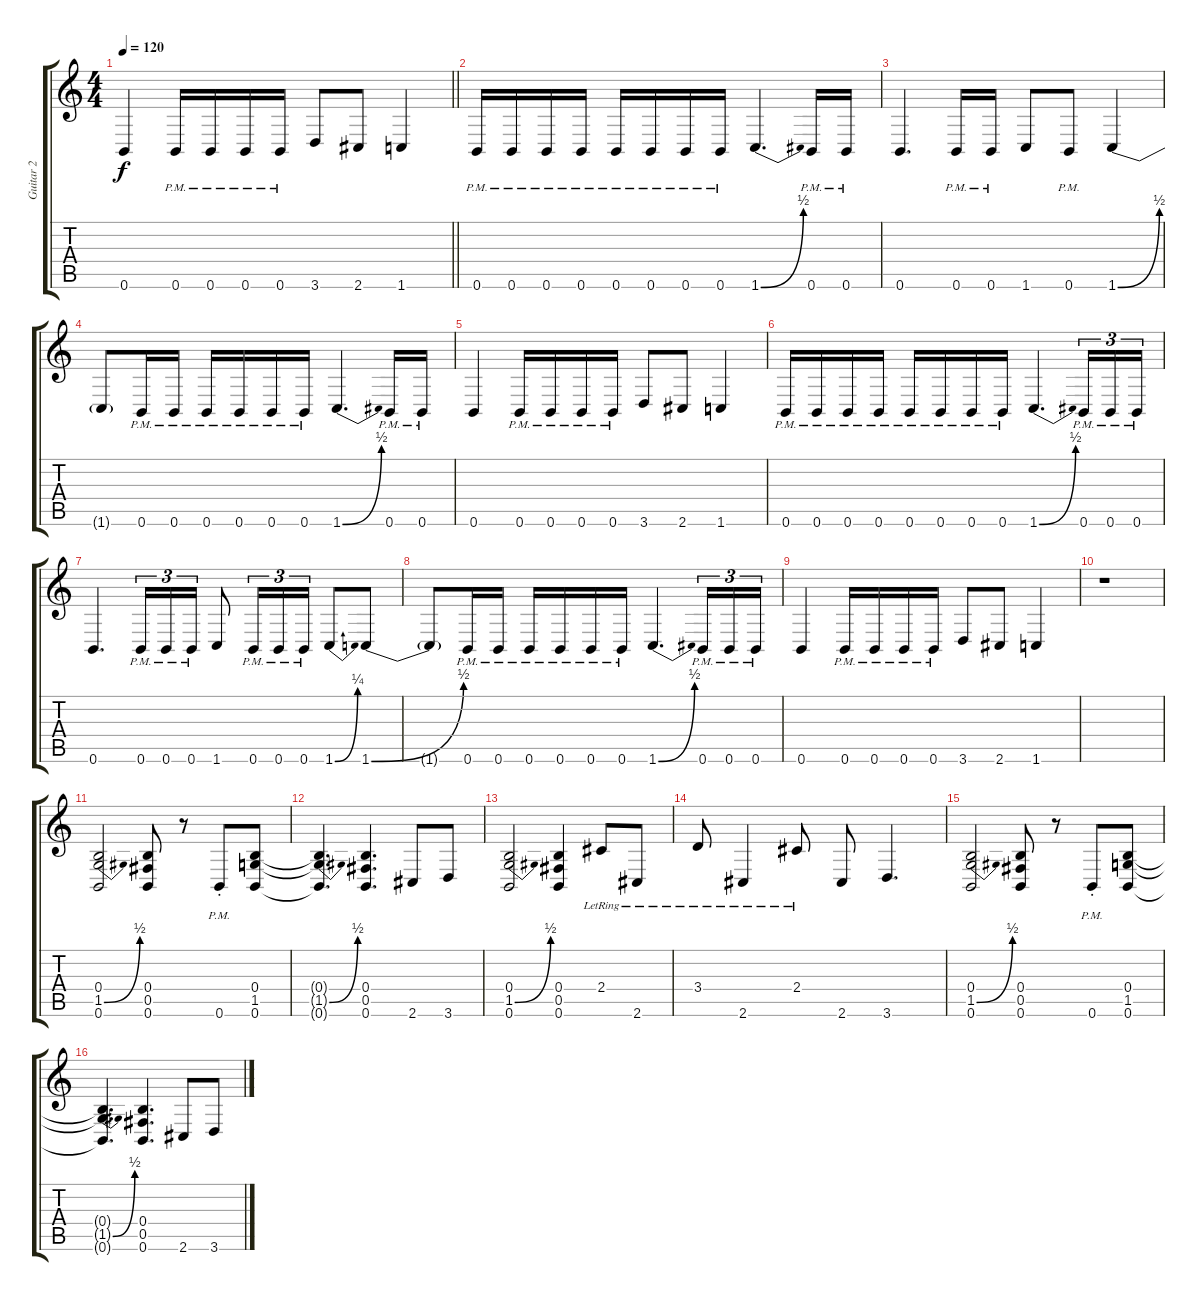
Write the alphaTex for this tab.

\track ("Guitar 2" "Guitar 2") {instrument distortionguitar}
\staff {score tabs}
\tuning (Db4 Ab3 E3 B2 Gb2 B1) {hide}
\ts (4 4)
\tempo 120
\clef g2
\barLineRight lightlight
\ks c
0.6.4{dy f} 0.6{pm}.16 0.6{pm}.16 0.6{pm}.16 0.6{pm}.16 3.6.8 2.6.8 1.6.4 |
0.6{pm}.16 0.6{pm}.16 0.6{pm}.16 0.6{pm}.16 0.6{pm}.16 0.6{pm}.16 0.6{pm}.16 0.6{pm}.16 1.6{be (bend 0 0 60 2)}.4{d} 0.6{pm}.16 0.6{pm}.16 |
0.6.4{d} 0.6{pm}.16 0.6{pm}.16 1.6.8 0.6{pm}.8 1.6{be (bend 0 0 60 2)}.4 |
1.6{t}.8 0.6{pm}.16 0.6{pm}.16 0.6{pm}.16 0.6{pm}.16 0.6{pm}.16 0.6{pm}.16 1.6{be (bend 0 0 60 2)}.4{d} 0.6{pm}.16 0.6{pm}.16 |
0.6.4 0.6{pm}.16 0.6{pm}.16 0.6{pm}.16 0.6{pm}.16 3.6.8 2.6.8 1.6.4 |
0.6{pm}.16 0.6{pm}.16 0.6{pm}.16 0.6{pm}.16 0.6{pm}.16 0.6{pm}.16 0.6{pm}.16 0.6{pm}.16 1.6{be (bend 0 0 60 2)}.4{d} 0.6{pm}.16{tu (3 2)} 0.6{pm}.16{tu (3 2)} 0.6{pm}.16{tu (3 2)} |
0.6.4{d} 0.6{pm}.16{tu (3 2)} 0.6{pm}.16{tu (3 2)} 0.6{pm}.16{tu (3 2)} 1.6.8 0.6{pm}.16{tu (3 2)} 0.6{pm}.16{tu (3 2)} 0.6{pm}.16{tu (3 2)} 1.6{be (bend 0 0 60 1)}.8 1.6{be (bend 0 0 60 2)}.8 |
1.6{t}.8 0.6{pm}.16 0.6{pm}.16 0.6{pm}.16 0.6{pm}.16 0.6{pm}.16 0.6{pm}.16 1.6{be (bend 0 0 60 2)}.4{d} 0.6{pm}.16{tu (3 2)} 0.6{pm}.16{tu (3 2)} 0.6{pm}.16{tu (3 2)} |
0.6.4 0.6{pm}.16 0.6{pm}.16 0.6{pm}.16 0.6{pm}.16 3.6.8 2.6.8 1.6.4 |
r.1 |
(0.4 1.5{be (bend 0 0 60 2)} 0.6).2{balance 8} (0.4 0.5 0.6).8 r.8 0.6{pm st}.8 (0.4 1.5 0.6).8 |
(0.4{t} 1.5{be (bend 0 0 60 2) t} 0.6{t}).4{d} (0.4 0.5 0.6).4{d} 2.6.8 3.6.8 |
(0.4 1.5{be (bend 0 0 60 2)} 0.6).2 (0.4 0.5 0.6).4 2.4{lr}.8 2.6{lr}.8 |
3.4{lr}.8 2.6{lr}.4 2.4{lr}.8 2.6.8 3.6.4{d} |
(0.4 1.5{be (bend 0 0 60 2)} 0.6).2 (0.4 0.5 0.6).8 r.8 0.6{pm st}.8 (0.4 1.5 0.6).8 |
(0.4{t} 1.5{be (bend 0 0 60 2) t} 0.6{t}).4{d} (0.4 0.5 0.6).4{d} 2.6.8 3.6.8
